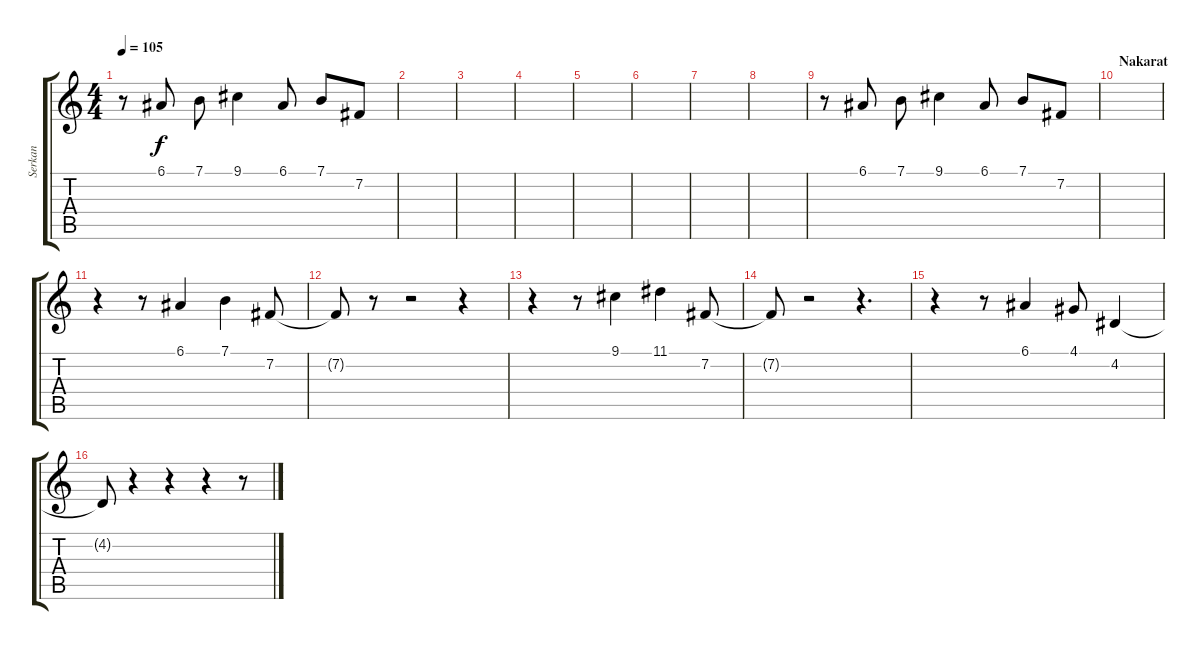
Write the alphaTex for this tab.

\track ("Serkan" "Serkan") {instrument brightacousticpiano}
\staff {score tabs}
\tuning (E4 B3 G3 D3 A2 E2) {hide}
\ts (4 4)
\tempo 105
\clef g2
\ks c
r.8{dy f} 6.1.8 7.1.8 9.1.4 6.1.8 7.1.8 7.2.8 |
|
|
|
|
|
|
|
r.8 6.1.8 7.1.8 9.1.4 6.1.8 7.1.8 7.2.8 |
\section ("" "Nakarat")
|
r.4 r.8 6.1.4 7.1.4 7.2.8 |
7.2{t}.8 r.8 r.2 r.4 |
r.4 r.8 9.1.4 11.1.4 7.2.8 |
7.2{t}.8 r.2 r.4{d} |
r.4 r.8 6.1.4 4.1.8 4.2.4 |
4.2{t}.8 r.4 r.4 r.4 r.8
